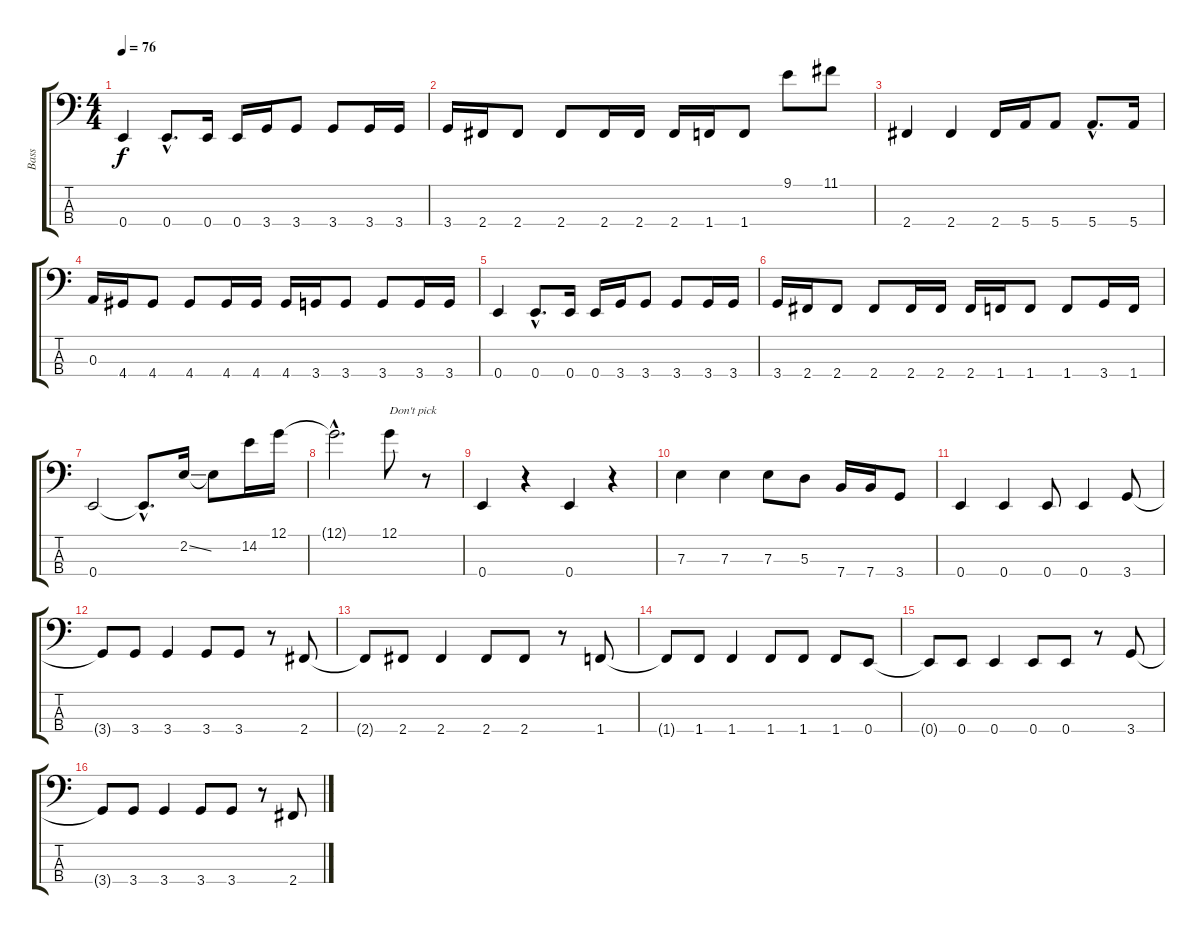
\track ("Bass" "Bass") {instrument electricbasspick}
\staff {score tabs}
\tuning (G2 D2 A1 E1) {hide}
\ts (4 4)
\tempo 76
\clef f4
\ks c
0.4.4{dy f} 0.4{hac}.8{d} 0.4.16 0.4.16 3.4.16 3.4.8 3.4.8 3.4.16 3.4.16 |
3.4.16 2.4.16 2.4.8 2.4.8 2.4.16 2.4.16 2.4.16 1.4.16 1.4.8 9.1.8 11.1.8 |
2.4.4 2.4.4 2.4.16 5.4.16 5.4.8 5.4{hac}.8{d} 5.4.16 |
0.3.16 4.4.16 4.4.8 4.4.8 4.4.16 4.4.16 4.4.16 3.4.16 3.4.8 3.4.8 3.4.16 3.4.16 |
0.4.4 0.4{hac}.8{d} 0.4.16 0.4.16 3.4.16 3.4.8 3.4.8 3.4.16 3.4.16 |
3.4.16 2.4.16 2.4.8 2.4.8 2.4.16 2.4.16 2.4.16 1.4.16 1.4.8 1.4.8 3.4.16 1.4.16 |
0.4.2 0.4{hac t}.8{d} 2.2{ss}.16 2.2{t}.8 14.2.16 12.1.16 |
12.1{hac t}.2{d} 12.1.8{txt "Don't pick"} r.8 |
0.4.4 r.4 0.4.4 r.4 |
7.3.4 7.3.4 7.3.8 5.3.8 7.4.16 7.4.16 3.4.8 |
0.4.4 0.4.4 0.4.8 0.4.4 3.4.8 |
3.4{t}.8 3.4.8 3.4.4 3.4.8 3.4.8 r.8 2.4.8 |
2.4{t}.8 2.4.8 2.4.4 2.4.8 2.4.8 r.8 1.4.8 |
1.4{t}.8 1.4.8 1.4.4 1.4.8 1.4.8 1.4.8 0.4.8 |
0.4{t}.8 0.4.8 0.4.4 0.4.8 0.4.8 r.8 3.4.8 |
3.4{t}.8 3.4.8 3.4.4 3.4.8 3.4.8 r.8 2.4.8
